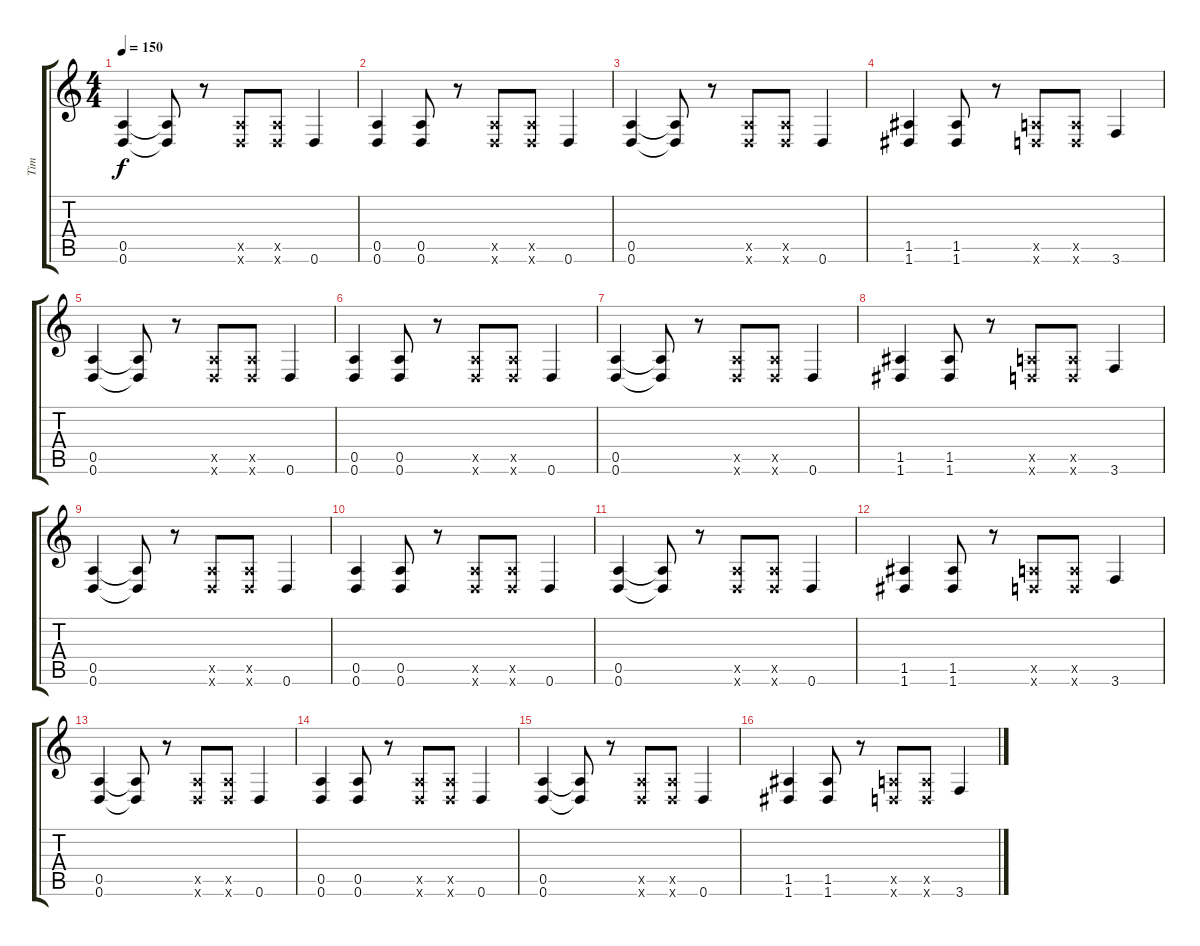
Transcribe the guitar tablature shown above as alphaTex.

\track ("Tim" "Tim") {instrument distortionguitar}
\staff {score tabs}
\tuning (E4 B3 G3 D3 A2 D2) {hide}
\ts (4 4)
\tempo 150
\clef g2
\ks c
(0.5 0.6).4{dy f} (0.5{t} 0.6{t}).8 r.8 (0.5{x} 0.6{x}).8 (0.5{x} 0.6{x}).8 0.6.4 |
(0.5 0.6).4 (0.5 0.6).8 r.8 (0.5{x} 0.6{x}).8 (0.5{x} 0.6{x}).8 0.6.4 |
(0.5 0.6).4 (0.5{t} 0.6{t}).8 r.8 (0.5{x} 0.6{x}).8 (0.5{x} 0.6{x}).8 0.6.4 |
(1.5 1.6).4 (1.5 1.6).8 r.8 (0.5{x} 0.6{x}).8 (0.5{x} 0.6{x}).8 3.6.4 |
(0.5 0.6).4 (0.5{t} 0.6{t}).8 r.8 (0.5{x} 0.6{x}).8 (0.5{x} 0.6{x}).8 0.6.4 |
(0.5 0.6).4 (0.5 0.6).8 r.8 (0.5{x} 0.6{x}).8 (0.5{x} 0.6{x}).8 0.6.4 |
(0.5 0.6).4 (0.5{t} 0.6{t}).8 r.8 (0.5{x} 0.6{x}).8 (0.5{x} 0.6{x}).8 0.6.4 |
(1.5 1.6).4 (1.5 1.6).8 r.8 (0.5{x} 0.6{x}).8 (0.5{x} 0.6{x}).8 3.6.4 |
(0.5 0.6).4 (0.5{t} 0.6{t}).8 r.8 (0.5{x} 0.6{x}).8 (0.5{x} 0.6{x}).8 0.6.4 |
(0.5 0.6).4 (0.5 0.6).8 r.8 (0.5{x} 0.6{x}).8 (0.5{x} 0.6{x}).8 0.6.4 |
(0.5 0.6).4 (0.5{t} 0.6{t}).8 r.8 (0.5{x} 0.6{x}).8 (0.5{x} 0.6{x}).8 0.6.4 |
(1.5 1.6).4 (1.5 1.6).8 r.8 (0.5{x} 0.6{x}).8 (0.5{x} 0.6{x}).8 3.6.4 |
(0.5 0.6).4 (0.5{t} 0.6{t}).8 r.8 (0.5{x} 0.6{x}).8 (0.5{x} 0.6{x}).8 0.6.4 |
(0.5 0.6).4 (0.5 0.6).8 r.8 (0.5{x} 0.6{x}).8 (0.5{x} 0.6{x}).8 0.6.4 |
(0.5 0.6).4 (0.5{t} 0.6{t}).8 r.8 (0.5{x} 0.6{x}).8 (0.5{x} 0.6{x}).8 0.6.4 |
(1.5 1.6).4 (1.5 1.6).8 r.8 (0.5{x} 0.6{x}).8 (0.5{x} 0.6{x}).8 3.6.4
